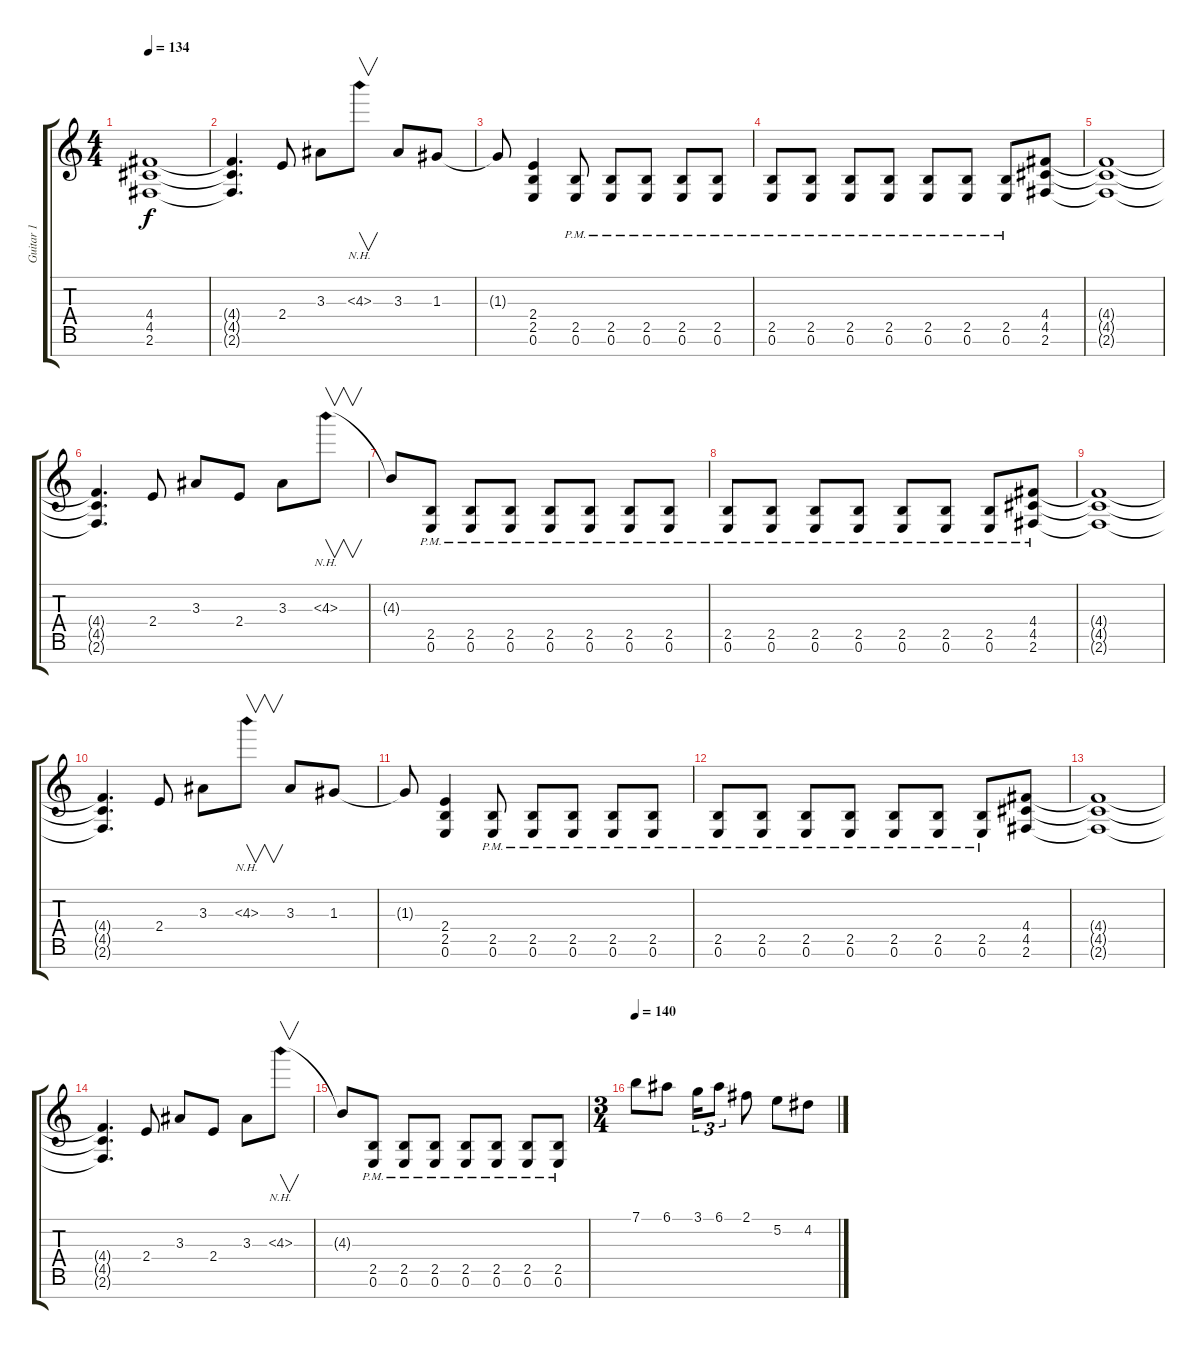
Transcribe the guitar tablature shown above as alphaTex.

\track ("Guitar 1" "Guitar 1") {instrument distortionguitar}
\staff {score tabs}
\tuning (E4 B3 G3 D3 A2 E2 B1) {hide}
\ts (4 4)
\tempo 134
\clef g2
\ks c
(4.4{t} 4.5{t} 2.6{t}).1{dy f} |
(4.4{t} 4.5{t} 2.6{t}).4{d} 2.4.8 3.3.8 4.3{nh}.8{v} 3.3.8 1.3.8 |
1.3{t}.8 (2.4 2.5 0.6).4 (2.5{pm} 0.6{pm}).8 (2.5{pm} 0.6{pm}).8 (2.5{pm} 0.6{pm}).8 (2.5{pm} 0.6{pm}).8 (2.5{pm} 0.6{pm}).8 |
(2.5{pm} 0.6{pm}).8 (2.5{pm} 0.6{pm}).8 (2.5{pm} 0.6{pm}).8 (2.5{pm} 0.6{pm}).8 (2.5{pm} 0.6{pm}).8 (2.5{pm} 0.6{pm}).8 (2.5{pm} 0.6{pm}).8 (4.4 4.5 2.6).8 |
(4.4{t} 4.5{t} 2.6{t}).1 |
(4.4{t} 4.5{t} 2.6{t}).4{d} 2.4.8 3.3.8 2.4.8 3.3.8 4.3{nh}.8{v} |
4.3{t}.8 (2.5{pm} 0.6{pm}).8 (2.5{pm} 0.6{pm}).8 (2.5{pm} 0.6{pm}).8 (2.5{pm} 0.6{pm}).8 (2.5{pm} 0.6{pm}).8 (2.5{pm} 0.6{pm}).8 (2.5{pm} 0.6{pm}).8 |
(2.5{pm} 0.6{pm}).8 (2.5{pm} 0.6{pm}).8 (2.5{pm} 0.6{pm}).8 (2.5{pm} 0.6{pm}).8 (2.5{pm} 0.6{pm}).8 (2.5{pm} 0.6{pm}).8 (2.5{pm} 0.6{pm}).8 (4.4 4.5{pm} 2.6{pm}).8 |
(4.4{t} 4.5{t} 2.6{t}).1 |
(4.4{t} 4.5{t} 2.6{t}).4{d} 2.4.8 3.3.8 4.3{nh}.8{v} 3.3.8 1.3.8 |
1.3{t}.8 (2.4 2.5 0.6).4 (2.5{pm} 0.6{pm}).8 (2.5{pm} 0.6{pm}).8 (2.5{pm} 0.6{pm}).8 (2.5{pm} 0.6{pm}).8 (2.5{pm} 0.6{pm}).8 |
(2.5{pm} 0.6{pm}).8 (2.5{pm} 0.6{pm}).8 (2.5{pm} 0.6{pm}).8 (2.5{pm} 0.6{pm}).8 (2.5{pm} 0.6{pm}).8 (2.5{pm} 0.6{pm}).8 (2.5{pm} 0.6{pm}).8 (4.4 4.5 2.6).8 |
(4.4{t} 4.5{t} 2.6{t}).1 |
(4.4{t} 4.5{t} 2.6{t}).4{d} 2.4.8 3.3.8 2.4.8 3.3.8 4.3{nh}.8{v} |
4.3{t}.8 (2.5{pm} 0.6{pm}).8 (2.5{pm} 0.6{pm}).8 (2.5{pm} 0.6{pm}).8 (2.5{pm} 0.6{pm}).8 (2.5{pm} 0.6{pm}).8 (2.5{pm} 0.6{pm}).8 (2.5{pm} 0.6{pm}).8 |
\ts (3 4)
\tempo 140
7.1.8 6.1.8 3.1.16{tu (3 2)} 6.1.8{tu (3 2)} 2.1.8 5.2.8 4.2.8
